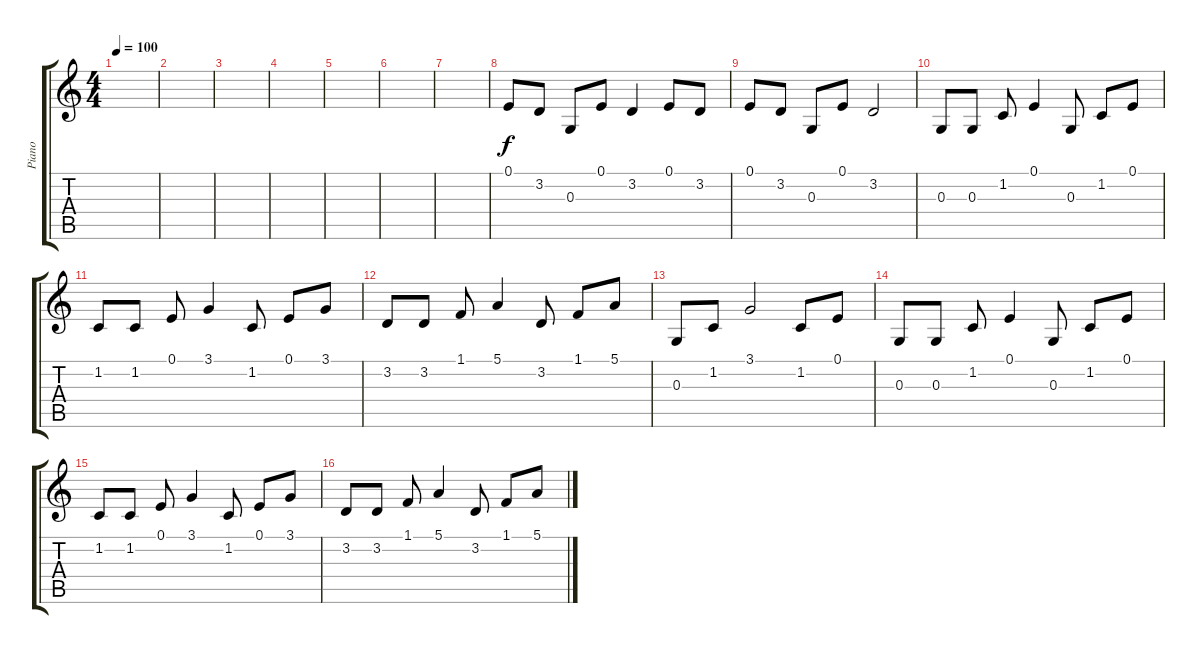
\track ("Piano" "Piano") {instrument electricpiano2}
\staff {score tabs}
\tuning (E4 B3 G3 D3 A2 E2) {hide}
\ts (4 4)
\tempo 100
\clef g2
\ks c
|
|
|
|
|
|
|
0.1.8 3.2.8 0.3.8 0.1.8 3.2.4 0.1.8 3.2.8 |
0.1.8 3.2.8 0.3.8 0.1.8 3.2.2 |
0.3.8{volume 13} 0.3.8 1.2.8 0.1.4 0.3.8 1.2.8 0.1.8 |
1.2.8 1.2.8 0.1.8 3.1.4 1.2.8 0.1.8 3.1.8 |
3.2.8 3.2.8 1.1.8 5.1.4 3.2.8 1.1.8 5.1.8 |
0.3.8 1.2.8 3.1.2 1.2.8 0.1.8 |
0.3.8 0.3.8 1.2.8 0.1.4 0.3.8 1.2.8 0.1.8 |
1.2.8 1.2.8 0.1.8 3.1.4 1.2.8 0.1.8 3.1.8 |
3.2.8 3.2.8 1.1.8 5.1.4 3.2.8 1.1.8 5.1.8
